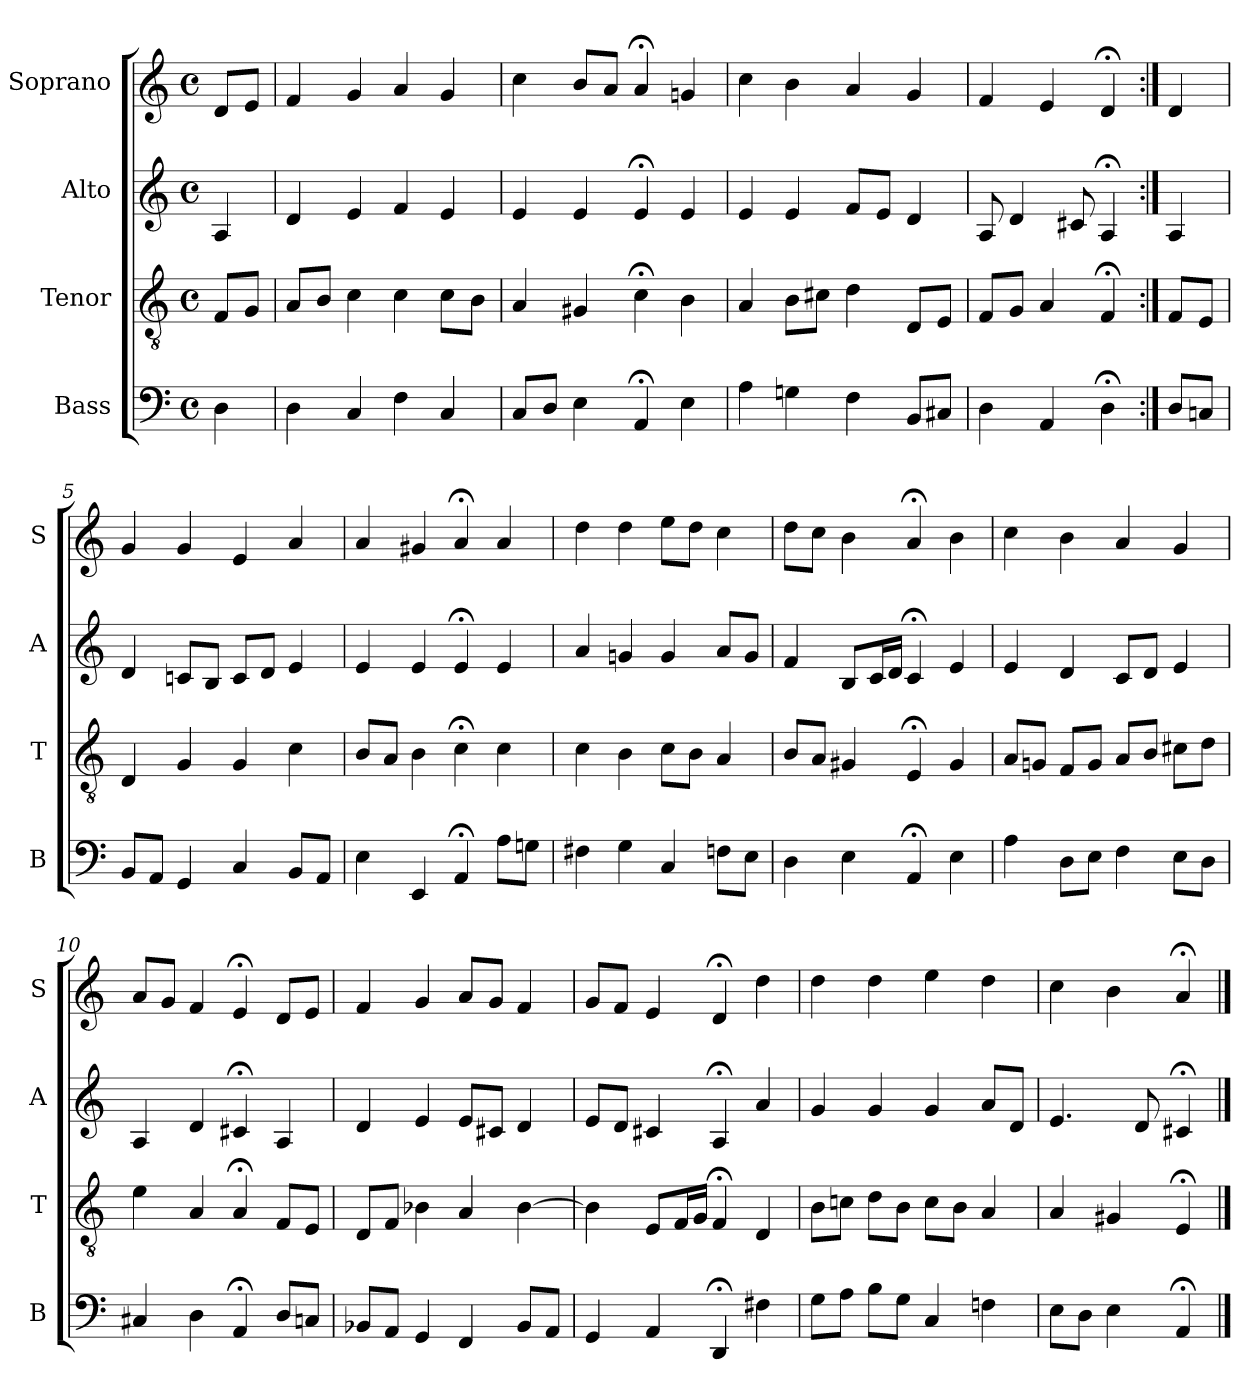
**kern	**kern	**kern	**kern
*part4	*part3	*part2	*part1
*staff4	*staff3	*staff2	*staff1
*I"Bass	*I"Tenor	*I"Alto	*I"Soprano
*I'B	*I'T	*I'A	*I'S
*clefF4	*clefGv2	*clefG2	*clefG2
*k[]	*k[]	*k[]	*k[]
*a:	*a:	*a:	*a:
*M4/4	*M4/4	*M4/4	*M4/4
*met(c)	*met(c)	*met(c)	*met(c)
*MM100	*MM100	*MM100	*MM100
=	=	=	=
4D	8FL	4A	8dL
.	8GJ	.	8eJ
=1	=1	=1	=1
4D	8AL	4d	4fi
.	8BiJ	.	.
4C	4ci	4e	4gi
4F	4c	4f	4a
4C	8cL	4e	4g
.	8BJ	.	.
=2	=2	=2	=2
8CL	4A	4e	4cc
8DJ	.	.	.
4E	4G#X	4e	8bL
.	.	.	8aJ
4AA;<	4c;<	4e;<	4a;<
4E	4B	4e	4gn
=3	=3	=3	=3
4A	4A	4e	4cc
4Gn	8BL	4e	4b
.	8c#XJ	.	.
4F	4d	8fL	4a
.	.	8eJ	.
8BBL	8DL	4d	4g
8C#XJ	8EJ	.	.
=4	=4	=4	=4
4D	8FiL	8Ai	4f
.	8GiJ	4di	.
4AA	4A	.	4e
.	.	8c#X	.
4D;<	4F;<	4A;<	4d;<
=:|!	=:|!	=:|!	=:|!
8DL	8FL	4A	4d
8CnJ	8EJ	.	.
=5	=5	=5	=5
8BBL	4D	4d	4g
8AAJ	.	.	.
4GG	4G	8cnL	4g
.	.	8BJ	.
4C	4G	8cL	4e
.	.	8dJ	.
8BBL	4c	4e	4a
8AAJ	.	.	.
=6	=6	=6	=6
4E	8BL	4e	4a
.	8AJ	.	.
4EE	4B	4e	4g#X
4AA;<	4c;<	4e;<	4a;<
8AL	4c	4e	4a
8GnJ	.	.	.
=7	=7	=7	=7
4F#X	4c	4a	4dd
4G	4B	4gn	4dd
4C	8cL	4g	8eeL
.	8BJ	.	8ddJ
8FnL	4A	8aL	4cc
8EJ	.	8gJ	.
=8	=8	=8	=8
4D	8BL	4f	8ddL
.	8AJ	.	8ccJ
4E	4G#X	8BL	4b
.	.	16cL	.
.	.	16dJJ	.
4AA;<	4E;<	4c;<i	4a;<i
4E	4G#	4ei	4bi
=9	=9	=9	=9
4A	8AL	4e	4cc
.	8GnJ	.	.
8DL	8FL	4d	4b
8EJ	8GJ	.	.
4F	8AL	8cL	4a
.	8BJ	8dJ	.
8EL	8c#XL	4e	4g
8DJ	8dJ	.	.
=10	=10	=10	=10
4C#X	4e	4A	8aL
.	.	.	8gJ
4D	4A	4d	4f
4AA;<	4A;<	4c#X;<	4e;<
8DL	8FL	4A	8dL
8CnJ	8EJ	.	8eJ
=11	=11	=11	=11
8BB-XL	8DL	4d	4f
8AAJ	8FJ	.	.
4GG	4B-X	4e	4g
4FF	4A	8eL	8aL
.	.	8c#XJ	8gJ
8BB-L	[4B-	4d	4f
8AAJ	.	.	.
=12	=12	=12	=12
4GG	4B-]	8eL	8gL
.	.	8dJ	8fJ
4AA	8EL	4c#X	4e
.	16FL	.	.
.	16GJJ	.	.
4DD;<	4F;<	4A;<	4d;<
4F#X	4D	4a	4dd
=13	=13	=13	=13
8GL	8BL	4g	4dd
8AJ	8cnJ	.	.
8BL	8dL	4g	4dd
8GJ	8BJ	.	.
4C	8cL	4g	4ee
.	8BJ	.	.
4Fn	4A	8aL	4dd
.	.	8dJ	.
=14	=14	=14	=14
8EL	4A	4.e	4cc
8DJ	.	.	.
4E	4G#X	.	4b
.	.	8d	.
4AA;<	4E;<	4c#X;<	4a;<
==	==	==	==
*-	*-	*-	*-
